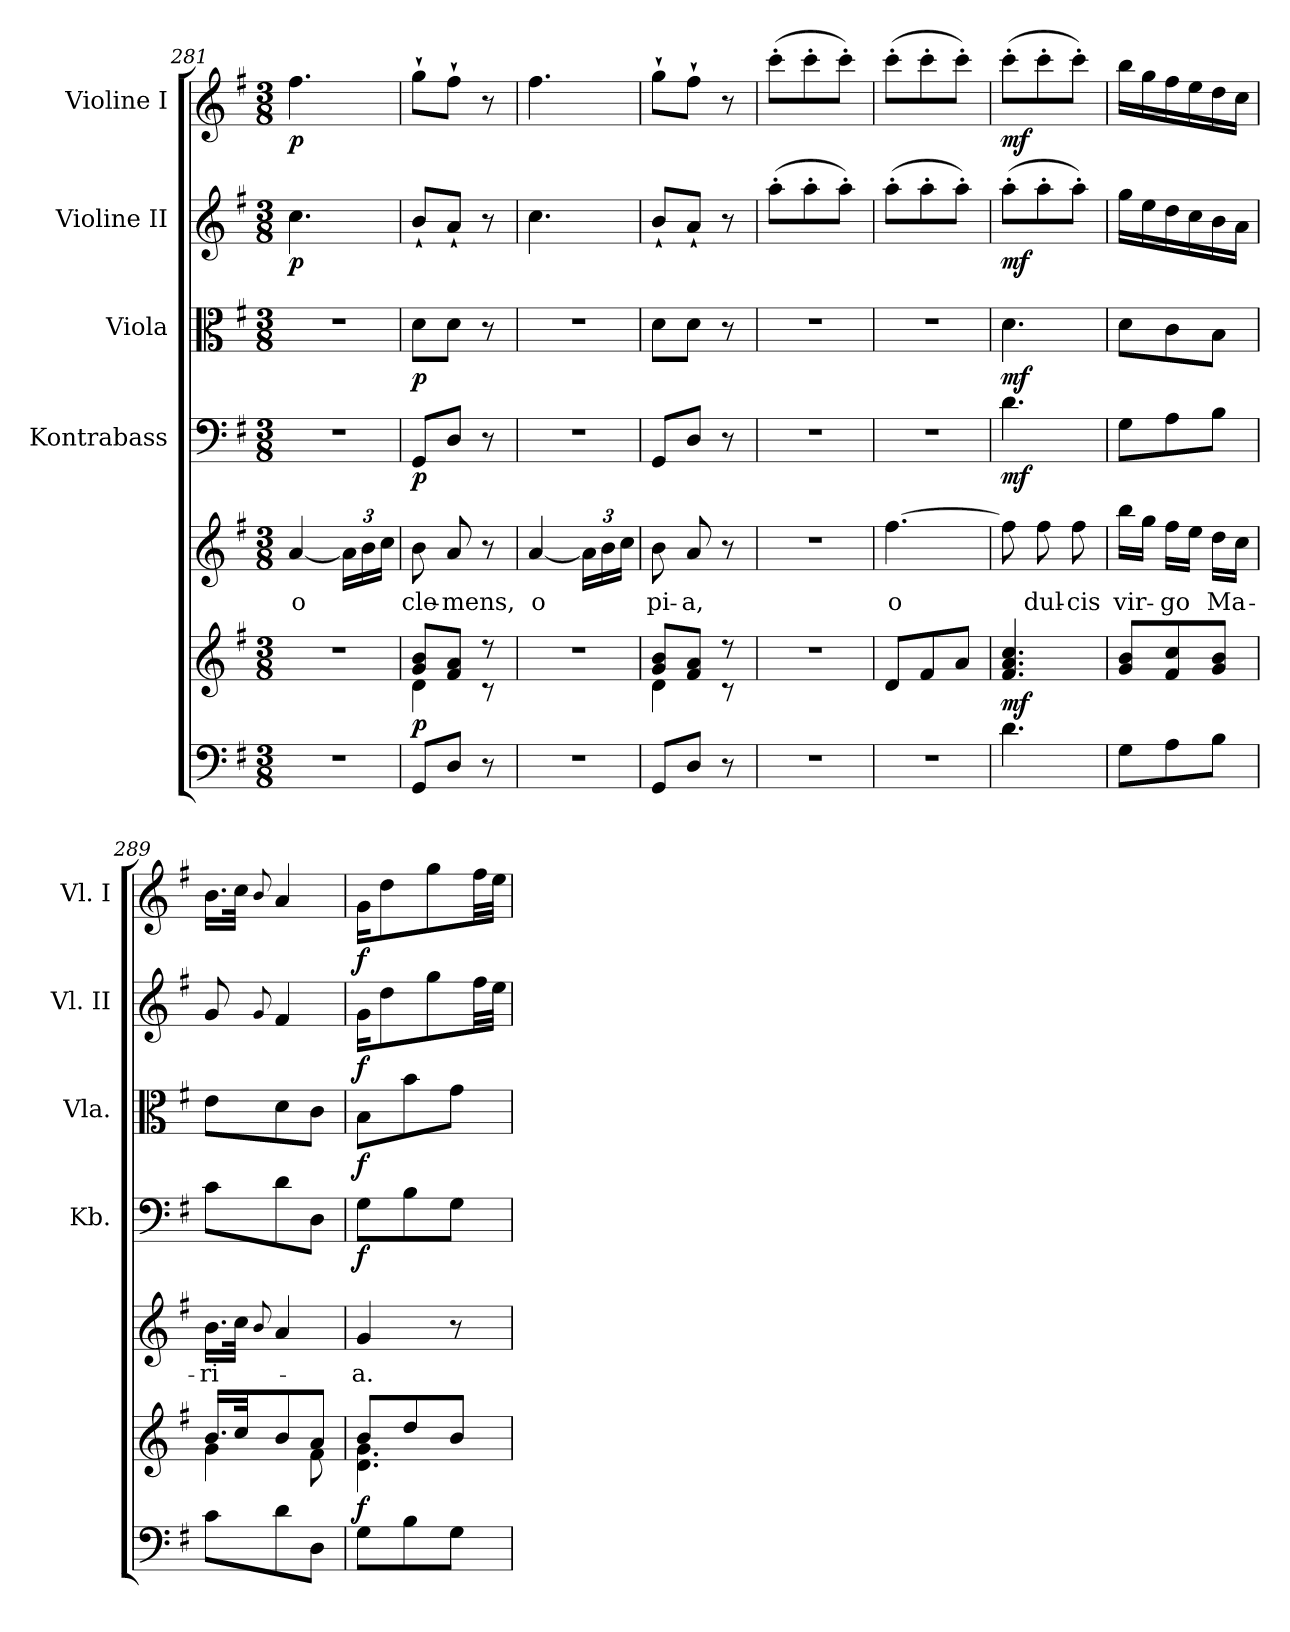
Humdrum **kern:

**kern	**kern	**dynam	**kern	**text	**kern	**dynam	**kern	**dynam	**kern	**dynam	**kern	**dynam
*part6	*part6	*part6	*part5	*part5	*part4	*part4	*part3	*part3	*part2	*part2	*part1	*part1
*staff7	*staff6	*staff6/7	*staff5	*staff5	*staff4	*staff4	*staff3	*staff3	*staff2	*staff2	*staff1	*staff1
*	*	*	*	*	*I"Kontrabass	*	*I"Viola	*	*I"Violine II	*	*I"Violine I	*
*	*	*	*	*	*I'Kb.	*	*I'Vla.	*	*I'Vl. II	*	*I'Vl. I	*
*clefF4	*clefG2	*	*clefG2	*	*clefF4	*	*clefC3	*	*clefG2	*	*clefG2	*
*	*	*	*	*	*ITrd7c12	*	*	*	*	*	*	*
*k[f#]	*k[f#]	*	*k[f#]	*	*k[f#]	*	*k[f#]	*	*k[f#]	*	*k[f#]	*
*G:	*G:	*	*G:	*	*G:	*	*G:	*	*G:	*	*G:	*
*M3/8	*M3/8	*	*M3/8	*	*M3/8	*	*M3/8	*	*M3/8	*	*M3/8	*
=281	=281	=281	=281	=281	=281	=281	=281	=281	=281	=281	=281	=281
!	!	!	!	!LO:LY:b	!	!	!	!	!	!LO:DY:b	!	!LO:DY:b
4.r	4.r	.	[4a/	o	4.r	.	4.r	.	4.cc\	p	4.ff#\	p
.	.	.	24a\LL]	.	.	.	.	.	.	.	.	.
.	.	.	24b\	.	.	.	.	.	.	.	.	.
.	.	.	24cc\JJ	.	.	.	.	.	.	.	.	.
!!LO:PB:g=z
=282	=282	=282	=282	=282	=282	=282	=282	=282	=282	=282	=282	=282
*	*^	*	*	*	*	*	*	*	*	*	*	*
!	!	!	!LO:DY:a=2	!	!LO:LY:b	!	!LO:DY:b	!	!LO:DY:b	!	!	!	!
8GG/L	8g/ 8b/L	4d\	p	8b\	cle-	8GGG/L	p	8d\L	p	8b`</L	.	8gg`>\L	.
!	!	!	!	!	!LO:LY:b	!	!	!	!	!	!	!	!
8D/J	8f#/ 8a/J	.	.	8a/	-mens,	8DD/J	.	8d\J	.	8a`</J	.	8ff#`>\J	.
8r	8r	8r	.	8r	.	8r	.	8r	.	8r	.	8r	.
=283	=283	=283	=283	=283	=283	=283	=283	=283	=283	=283	=283	=283	=283
!	!	!	!	!	!LO:LY:b	!	!	!	!	!	!	!	!
*	*v	*v	*	*	*	*	*	*	*	*	*	*	*
4.r	4.r	.	[4a/	o	4.r	.	4.r	.	4.cc\	.	4.ff#\	.
.	.	.	24a\LL]	.	.	.	.	.	.	.	.	.
.	.	.	24b\	.	.	.	.	.	.	.	.	.
.	.	.	24cc\JJ	.	.	.	.	.	.	.	.	.
=284	=284	=284	=284	=284	=284	=284	=284	=284	=284	=284	=284	=284
*	*^	*	*	*	*	*	*	*	*	*	*	*
!	!	!	!	!	!LO:LY:b	!	!	!	!	!	!	!	!
8GG/L	8g/ 8b/L	4d\	.	8b\	pi-	8GGG/L	.	8d\L	.	8b`</L	.	8gg`>\L	.
!	!	!	!	!	!LO:LY:b	!	!	!	!	!	!	!	!
8D/J	8f#/ 8a/J	.	.	8a/	-a,	8DD/J	.	8d\J	.	8a`</J	.	8ff#`>\J	.
8r	8r	8r	.	8r	.	8r	.	8r	.	8r	.	8r	.
*	*v	*v	*	*	*	*	*	*	*	*	*	*	*
=285	=285	=285	=285	=285	=285	=285	=285	=285	=285	=285	=285	=285
4.r	4.r	.	4.r	.	4.r	.	4.r	.	(>8aa'>\L	.	(>8ccc'>\L	.
.	.	.	.	.	.	.	.	.	8aa'>\	.	8ccc'>\	.
.	.	.	.	.	.	.	.	.	8aa'>\J)	.	8ccc'>\J)	.
=286	=286	=286	=286	=286	=286	=286	=286	=286	=286	=286	=286	=286
!	!	!	!	!LO:LY:b	!	!	!	!	!	!	!	!
4.r	8d/L	.	[4.ff#\	o	4.r	.	4.r	.	(>8aa'>\L	.	(>8ccc'>\L	.
.	8f#/	.	.	.	.	.	.	.	8aa'>\	.	8ccc'>\	.
.	8a/J	.	.	.	.	.	.	.	8aa'>\J)	.	8ccc'>\J)	.
=287	=287	=287	=287	=287	=287	=287	=287	=287	=287	=287	=287	=287
!	!	!LO:DY:a=2	!	!	!	!LO:DY:b	!	!LO:DY:b	!	!LO:DY:b	!	!LO:DY:b
4.d\	4.f#/ 4.a/ 4.cc/	mf	8ff#\]	.	4.D\	mf	4.d\	mf	(>8aa'>\L	mf	(>8ccc'>\L	mf
!	!	!	!	!LO:LY:b	!	!	!	!	!	!	!	!
.	.	.	8ff#\	dul-	.	.	.	.	8aa'>\	.	8ccc'>\	.
!	!	!	!	!LO:LY:b	!	!	!	!	!	!	!	!
.	.	.	8ff#\	-cis	.	.	.	.	8aa'>\J)	.	8ccc'>\J)	.
=288	=288	=288	=288	=288	=288	=288	=288	=288	=288	=288	=288	=288
!	!	!	!	!LO:LY:b	!	!	!	!	!	!	!	!
8G\L	8g/ 8b/L	.	16bb\LL	vir-	8GG\L	.	8d\L	.	16gg\LL	.	16bb\LL	.
.	.	.	16gg\JJ	.	.	.	.	.	16ee\	.	16gg\	.
!	!	!	!	!LO:LY:b	!	!	!	!	!	!	!	!
8A\	8f#/ 8cc/	.	16ff#\LL	-go	8AA\	.	8c\	.	16dd\	.	16ff#\	.
.	.	.	16ee\JJ	.	.	.	.	.	16cc\	.	16ee\	.
!	!	!	!	!LO:LY:b	!	!	!	!	!	!	!	!
8B\J	8g/ 8b/J	.	16dd\LL	Ma-	8BB\J	.	8B\J	.	16b\	.	16dd\	.
.	.	.	16cc\JJ	.	.	.	.	.	16a\JJ	.	16cc\JJ	.
=289	=289	=289	=289	=289	=289	=289	=289	=289	=289	=289	=289	=289
*	*^	*	*	*	*	*	*	*	*	*	*	*
!	!	!	!	!	!LO:LY:b	!	!	!	!	!	!	!	!
8c\L	16.b/LL	4g\	.	16.b\LL	-ri-	8C\L	.	8e\L	.	8g/	.	16.b\LL	.
.	32cc/Jk	.	.	32cc\JJk	.	.	.	.	.	.	.	32cc\JJk	.
.	.	.	.	8qqb/	.	.	.	.	.	8qqg/	.	8qqb/	.
8d\	8b/	.	.	4a/	.	8D\	.	8d\	.	4f#/	.	4a/	.
8D\J	8a/J	8f#\	.	.	.	8DD\J	.	8c\J	.	.	.	.	.
=290	=290	=290	=290	=290	=290	=290	=290	=290	=290	=290	=290	=290	=290
!	!	!	!LO:DY:a=2	!	!LO:LY:b	!	!LO:DY:b	!	!LO:DY:b	!	!LO:DY:b	!	!LO:DY:b
8G\L	8b/L	4.d\ 4.g\	f	4g/	-a.	8GG\L	f	8B\L	f	16g\KL	f	16g\KL	f
.	.	.	.	.	.	.	.	.	.	8dd\	.	8dd\	.
8B\	8dd/	.	.	.	.	8BB\	.	8b\	.	.	.	.	.
.	.	.	.	.	.	.	.	.	.	8gg\	.	8gg\	.
8G\J	8b/J	.	.	8r	.	8GG\J	.	8g\J	.	.	.	.	.
.	.	.	.	.	.	.	.	.	.	32ff#\LL	.	32ff#\LL	.
.	.	.	.	.	.	.	.	.	.	32ee\JJJ	.	32ee\JJJ	.
*	*v	*v	*	*	*	*	*	*	*	*	*	*	*
=	=	=	=	=	=	=	=	=	=	=	=	=
*-	*-	*-	*-	*-	*-	*-	*-	*-	*-	*-	*-	*-
